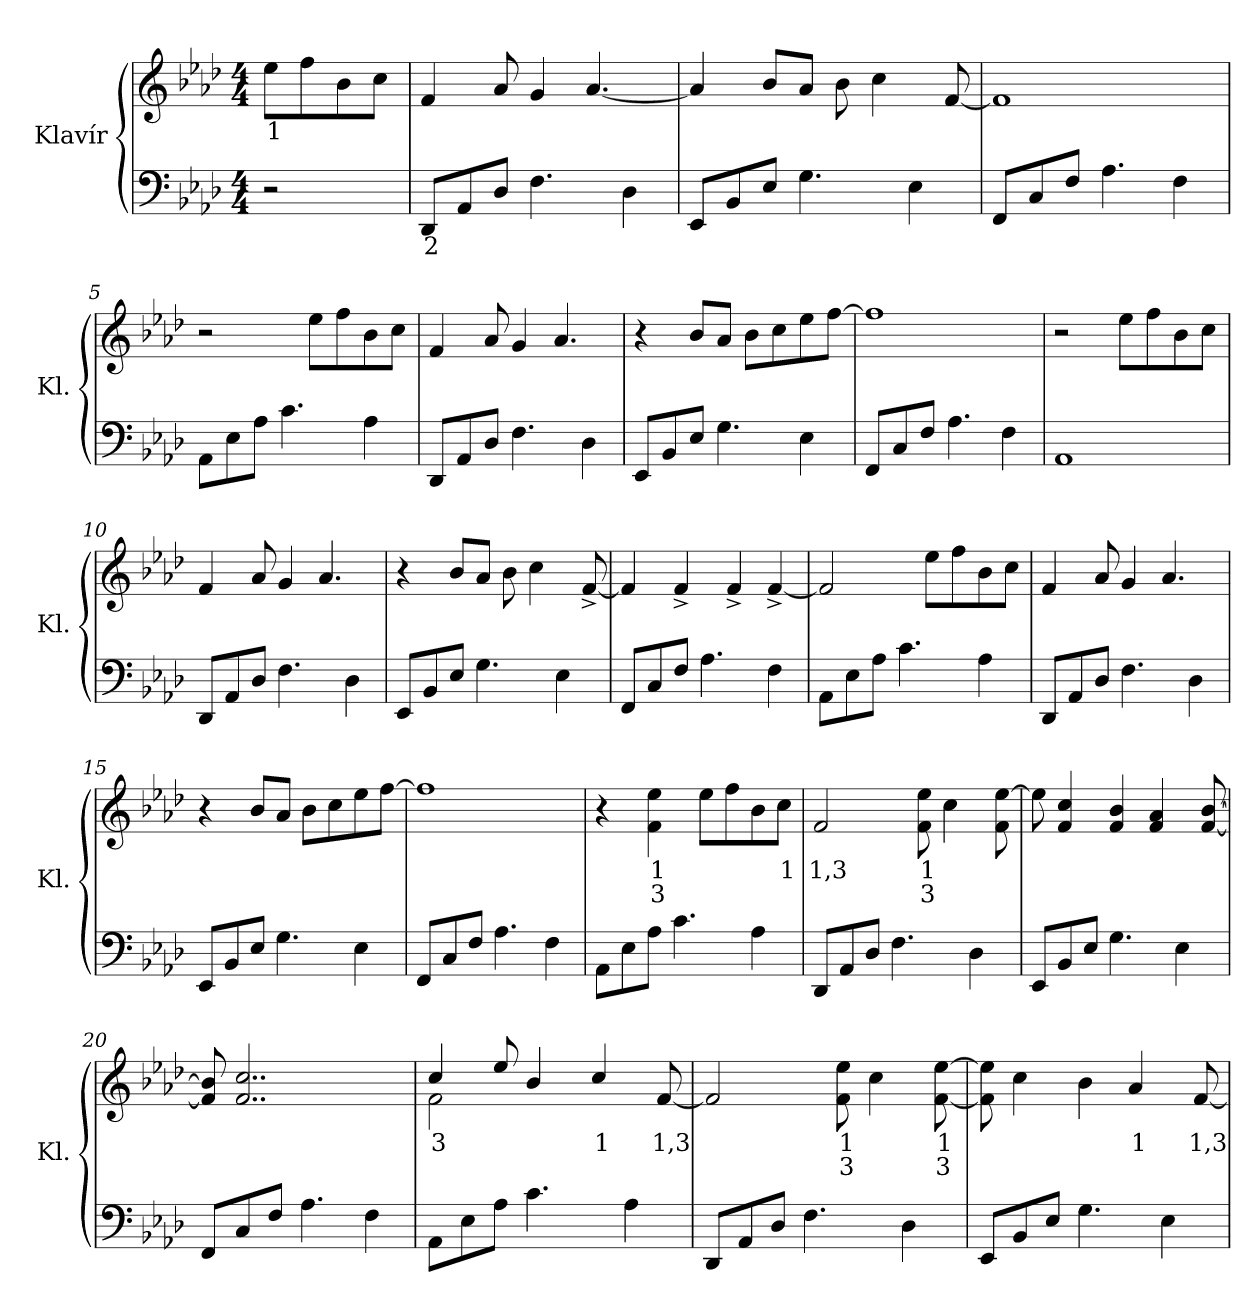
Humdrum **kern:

**kern	**text	**kern	**text	**text
*part1	*part1	*part1	*part1	*part1
*staff2	*staff2	*staff1	*staff1	*staff1
*I"Klavír	*	*	*	*
*I'Kl.	*	*	*	*
*clefF4	*	*clefG2	*	*
*k[b-e-a-d-]	*	*k[b-e-a-d-]	*	*
*M4/4	*	*M4/4	*	*
*MM170	*	*MM170	*	*
=1	=1	=1	=1	=1
!	!	!	!LO:LY:b	!
2r	.	8ee-i\L	1	.
.	.	8ffi\	.	.
.	.	8b-i\	.	.
.	.	8cci\J	.	.
=2	=2	=2	=2	=2
!	!LO:LY:b	!	!	!
8DD-j/L	2	4fi/	.	.
8AA-j/	.	.	.	.
8D-j/J	.	8a-i/	.	.
4.Fj\	.	4gi/	.	.
.	.	[4.a-i/	.	.
4D-j\	.	.	.	.
=3	=3	=3	=3	=3
8EE-j/L	.	4a-i/]	.	.
8BB-j/	.	.	.	.
8E-j/J	.	8b-i/L	.	.
4.Gj\	.	8a-i/J	.	.
.	.	8b-i\	.	.
.	.	4cci\	.	.
4E-j\	.	.	.	.
.	.	[8fi/	.	.
=4	=4	=4	=4	=4
8FFj/L	.	1fi]	.	.
8Cj/	.	.	.	.
8Fj/J	.	.	.	.
4.A-j\	.	.	.	.
4Fj\	.	.	.	.
=5	=5	=5	=5	=5
8AA-j\L	.	2r	.	.
8E-j\	.	.	.	.
8A-j\J	.	.	.	.
4.cj\	.	.	.	.
.	.	8ee-i\L	.	.
.	.	8ffi\	.	.
4A-j\	.	8b-i\	.	.
.	.	8cci\J	.	.
=6	=6	=6	=6	=6
8DD-j/L	.	4fi/	.	.
8AA-j/	.	.	.	.
8D-j/J	.	8a-i/	.	.
4.Fj\	.	4gi/	.	.
.	.	4.a-i/	.	.
4D-j\	.	.	.	.
!!LO:LB:g=z
=7	=7	=7	=7	=7
8EE-j/L	.	4r	.	.
8BB-j/	.	.	.	.
8E-j/J	.	8b-i/L	.	.
4.Gj\	.	8a-i/J	.	.
.	.	8b-i\L	.	.
.	.	8cci\	.	.
4E-j\	.	8ee-i\	.	.
.	.	[8ffi\J	.	.
=8	=8	=8	=8	=8
8FFj/L	.	1ffi]	.	.
8Cj/	.	.	.	.
8Fj/J	.	.	.	.
4.A-j\	.	.	.	.
4Fj\	.	.	.	.
=9	=9	=9	=9	=9
1AA-j	.	2r	.	.
.	.	8ee-i\L	.	.
.	.	8ffi\	.	.
.	.	8b-i\	.	.
.	.	8cci\J	.	.
=10	=10	=10	=10	=10
8DD-j/L	.	4fi/	.	.
8AA-j/	.	.	.	.
8D-j/J	.	8a-i/	.	.
4.Fj\	.	4gi/	.	.
.	.	4.a-i/	.	.
4D-j\	.	.	.	.
=11	=11	=11	=11	=11
8EE-j/L	.	4r	.	.
8BB-j/	.	.	.	.
8E-j/J	.	8b-i/L	.	.
4.Gj\	.	8a-i/J	.	.
.	.	8b-i\	.	.
.	.	4cci\	.	.
4E-j\	.	.	.	.
.	.	[8f^i/	.	.
=12	=12	=12	=12	=12
8FFj/L	.	4fi/]	.	.
8Cj/	.	.	.	.
8Fj/J	.	4f^i/	.	.
4.A-j\	.	.	.	.
.	.	4f^i/	.	.
4Fj\	.	[4f^i/	.	.
!!LO:LB:g=z
=13	=13	=13	=13	=13
8AA-j\L	.	2fi/]	.	.
8E-j\	.	.	.	.
8A-j\J	.	.	.	.
4.cj\	.	.	.	.
.	.	8ee-i\L	.	.
.	.	8ffi\	.	.
4A-j\	.	8b-i\	.	.
.	.	8cci\J	.	.
=14	=14	=14	=14	=14
8DD-j/L	.	4fi/	.	.
8AA-j/	.	.	.	.
8D-j/J	.	8a-i/	.	.
4.Fj\	.	4gi/	.	.
.	.	4.a-i/	.	.
4D-j\	.	.	.	.
=15	=15	=15	=15	=15
8EE-j/L	.	4r	.	.
8BB-j/	.	.	.	.
8E-j/J	.	8b-i/L	.	.
4.Gj\	.	8a-i/J	.	.
.	.	8b-i\L	.	.
.	.	8cci\	.	.
4E-j\	.	8ee-i\	.	.
.	.	[8ffi\J	.	.
=16	=16	=16	=16	=16
8FFj/L	.	1ffi]	.	.
8Cj/	.	.	.	.
8Fj/J	.	.	.	.
4.A-j\	.	.	.	.
4Fj\	.	.	.	.
=17	=17	=17	=17	=17
8AA-j\L	.	4r	.	.
8E-j\	.	.	.	.
!	!	!	!LO:LY:b	!LO:LY:b
8A-j\J	.	4fZ\ 4ee-i\	1	3
4.cj\	.	.	.	.
.	.	8ee-i\L	.	.
.	.	8ffi\	.	.
4A-j\	.	8b-i\	.	.
!	!	!	!LO:LY:b	!
.	.	8cci\J	1	.
!!LO:LB:g=z
=18	=18	=18	=18	=18
!	!	!	!LO:LY:b	!
8DD-j/L	.	2fi/	1,3	.
8AA-j/	.	.	.	.
8D-j/J	.	.	.	.
4.Fj\	.	.	.	.
!	!	!	!LO:LY:b	!LO:LY:b
.	.	8fZ\ 8ee-i\	1	3
.	.	4cci\	.	.
4D-j\	.	.	.	.
.	.	8fZ\ [8ee-i\	.	.
!!LO:LB:g=z
=19	=19	=19	=19	=19
8EE-j/L	.	8ee-i\]	.	.
8BB-j/	.	4fZ/ 4cci/	.	.
8E-j/J	.	.	.	.
4.Gj\	.	4fZ/ 4b-i/	.	.
.	.	4fZ/ 4a-i/	.	.
4E-j\	.	.	.	.
.	.	[8fZ/ [8b-i/	.	.
=20	=20	=20	=20	=20
8FFj/L	.	8fZ/] 8b-i/]	.	.
8Cj/	.	2..fZ/ 2..cci/	.	.
8Fj/J	.	.	.	.
4.A-j\	.	.	.	.
4Fj\	.	.	.	.
=21	=21	=21	=21	=21
!	!	!	!LO:LY:b	!
*	*	*^	*	*
!	!	!	!	!LO:LY:b	!
8AA-j\L	.	4cci/	2fZ\	3	.
8E-j\	.	.	.	.	.
8A-j\J	.	8ee-i/	.	.	.
4.cj\	.	4b-i/	.	.	.
.	.	.	2ryy	.	.
!	!	!	!	!LO:LY:b	!
.	.	4cci/	.	1	.
4A-j\	.	.	.	.	.
!	!	!	!	!LO:LY:b	!
.	.	[8fi/	.	1,3	.
*	*	*v	*v	*	*
=22	=22	=22	=22	=22
8DD-j/L	.	2fi/]	.	.
8AA-j/	.	.	.	.
8D-j/J	.	.	.	.
4.Fj\	.	.	.	.
!	!	!	!LO:LY:b	!LO:LY:b
.	.	8fZ\ 8ee-i\	1	3
.	.	4cci\	.	.
4D-j\	.	.	.	.
!	!	!	!LO:LY:b	!LO:LY:b
.	.	[8fZ\ [8ee-i\	1	3
=23	=23	=23	=23	=23
8EE-j/L	.	8fZ\] 8ee-i\]	.	.
8BB-j/	.	4cci\	.	.
8E-j/J	.	.	.	.
4.Gj\	.	4b-i\	.	.
!	!	!	!LO:LY:b	!
.	.	4a-i/	1	.
4E-j\	.	.	.	.
!	!	!	!LO:LY:b	!
.	.	[8fi/	1,3	.
=	=	=	=	=
*-	*-	*-	*-	*-
